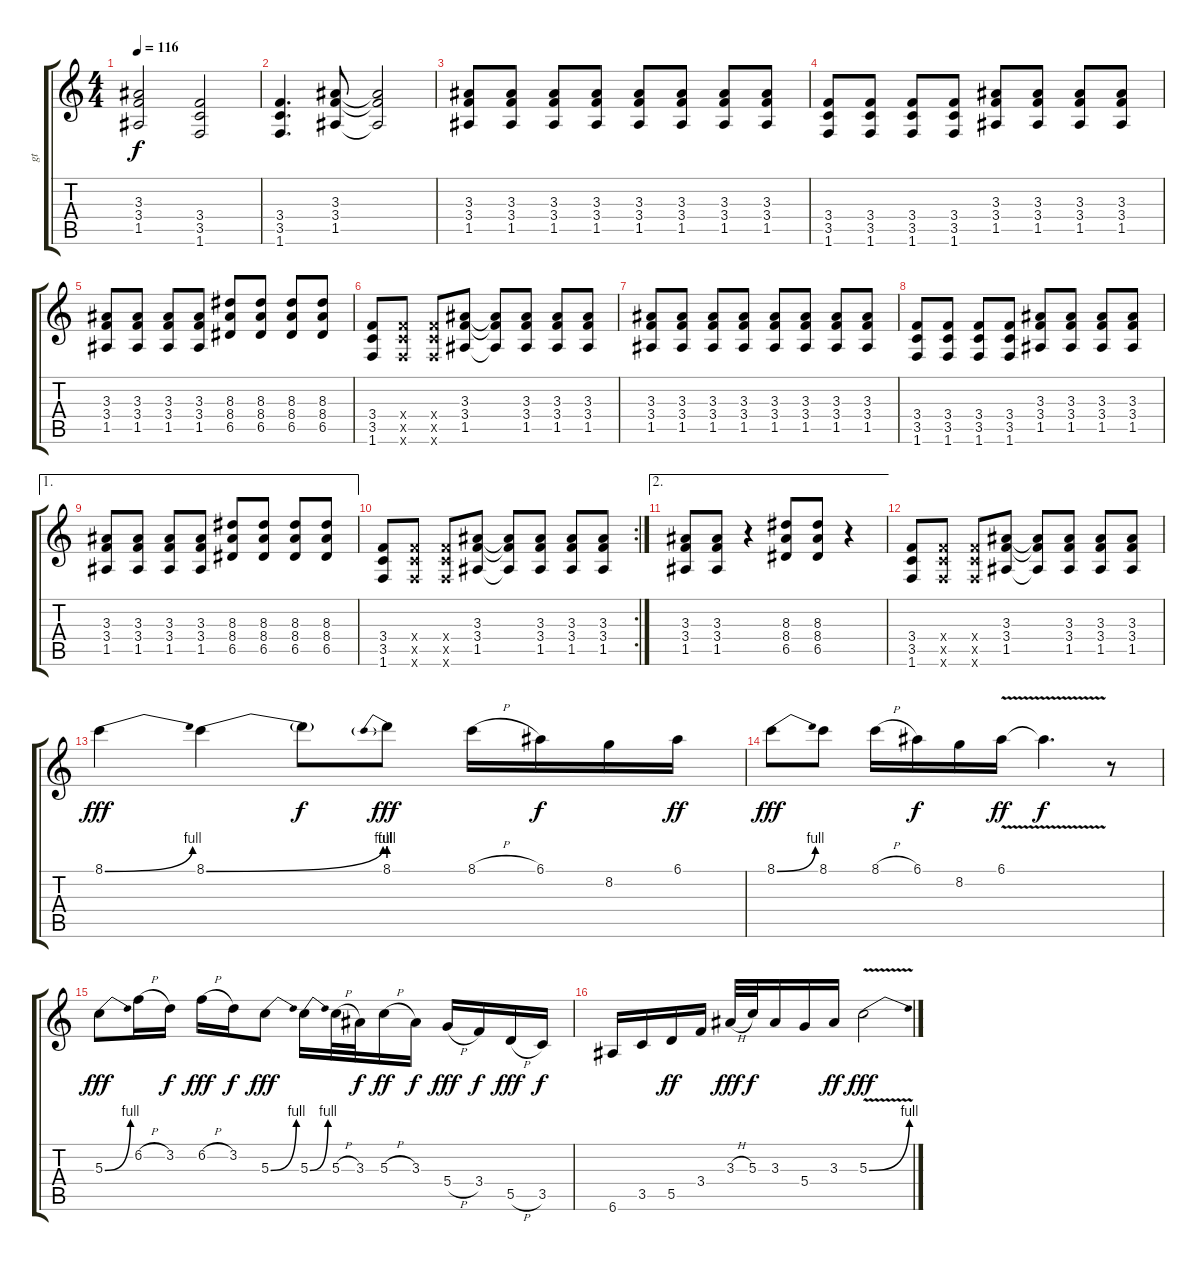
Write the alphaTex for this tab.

\track ("gt" "gt") {instrument distortionguitar}
\staff {score tabs}
\tuning (E4 B3 G3 D3 A2 E2) {hide}
\ts (4 4)
\tempo 116
\clef g2
\ks c
(3.3 3.4 1.5).2{dy f} (3.4 3.5 1.6).2 |
(3.4 3.5 1.6).4{d} (3.3 3.4 1.5).8 (3.3{t} 3.4{t} 1.5{t}).2 |
(3.3 3.4 1.5).8 (3.3 3.4 1.5).8 (3.3 3.4 1.5).8 (3.3 3.4 1.5).8 (3.3 3.4 1.5).8 (3.3 3.4 1.5).8 (3.3 3.4 1.5).8 (3.3 3.4 1.5).8 |
(3.4 3.5 1.6).8 (3.4 3.5 1.6).8 (3.4 3.5 1.6).8 (3.4 3.5 1.6).8 (3.3 3.4 1.5).8 (3.3 3.4 1.5).8 (3.3 3.4 1.5).8 (3.3 3.4 1.5).8 |
(3.3 3.4 1.5).8 (3.3 3.4 1.5).8 (3.3 3.4 1.5).8 (3.3 3.4 1.5).8 (8.3 8.4 6.5).8 (8.3 8.4 6.5).8 (8.3 8.4 6.5).8 (8.3 8.4 6.5).8 |
(3.4 3.5 1.6).8 (3.4{x} 3.5{x} 1.6{x}).8 (3.4{x} 3.5{x} 1.6{x}).8 (3.3 3.4 1.5).8 (3.3{t} 3.4{t} 1.5{t}).8 (3.3 3.4 1.5).8 (3.3 3.4 1.5).8 (3.3 3.4 1.5).8 |
(3.3 3.4 1.5).8 (3.3 3.4 1.5).8 (3.3 3.4 1.5).8 (3.3 3.4 1.5).8 (3.3 3.4 1.5).8 (3.3 3.4 1.5).8 (3.3 3.4 1.5).8 (3.3 3.4 1.5).8 |
(3.4 3.5 1.6).8 (3.4 3.5 1.6).8 (3.4 3.5 1.6).8 (3.4 3.5 1.6).8 (3.3 3.4 1.5).8 (3.3 3.4 1.5).8 (3.3 3.4 1.5).8 (3.3 3.4 1.5).8 |
\ae 1
(3.3 3.4 1.5).8 (3.3 3.4 1.5).8 (3.3 3.4 1.5).8 (3.3 3.4 1.5).8 (8.3 8.4 6.5).8 (8.3 8.4 6.5).8 (8.3 8.4 6.5).8 (8.3 8.4 6.5).8 |
\rc 2
(3.4 3.5 1.6).8 (3.4{x} 3.5{x} 1.6{x}).8 (3.4{x} 3.5{x} 1.6{x}).8 (3.3 3.4 1.5).8 (3.3{t} 3.4{t} 1.5{t}).8 (3.3 3.4 1.5).8 (3.3 3.4 1.5).8 (3.3 3.4 1.5).8 |
\ae 2
(3.3 3.4 1.5).8 (3.3 3.4 1.5).8 r.4 (8.3 8.4 6.5).8 (8.3 8.4 6.5).8 r.4 |
(3.4 3.5 1.6).8 (3.4{x} 3.5{x} 1.6{x}).8 (3.4{x} 3.5{x} 1.6{x}).8 (3.3 3.4 1.5).8 (3.3{t} 3.4{t} 1.5{t}).8 (3.3 3.4 1.5).8 (3.3 3.4 1.5).8 (3.3 3.4 1.5).8 |
8.1{be (bend 0 0 60 4)}.4{dy fff} 8.1{be (bend 0 0 60 4)}.4 8.1{t}.8{dy f} 8.1{be (prebend 0 4 60 4)}.8{dy fff} 8.1{h}.16 6.1.16{dy f} 8.2.16 6.1.16{dy ff} |
8.1{be (bend 0 0 60 4)}.8{dy fff} 8.1.8 8.1{h}.16 6.1.16{dy f} 8.2.16 6.1{v}.16{dy ff} 6.1{t}.4{d dy f} r.8 |
5.3{be (bend 0 0 60 4)}.8{dy fff} 6.2{h}.16 3.2.16{dy f} 6.2{h}.16{dy fff} 3.2.16{dy f} 5.3{be (bend 0 0 60 4)}.8{dy fff} 5.3{be (bend 0 0 60 4)}.16 5.3{h}.32 3.3.32{dy f} 5.3{h}.16{dy ff} 3.3.16{dy f} 5.4{h}.16{dy fff} 3.4.16{dy f} 5.5{h}.16{dy fff} 3.5.16{dy f} |
6.6.16 3.5.16 5.5.16{dy ff} 3.4.16 3.3{h}.32{dy fff} 5.3.32{dy f} 3.3.16 5.4.16 3.3.16{dy ff} 5.3{be (bend 0 0 60 4) v}.2{dy fff}
